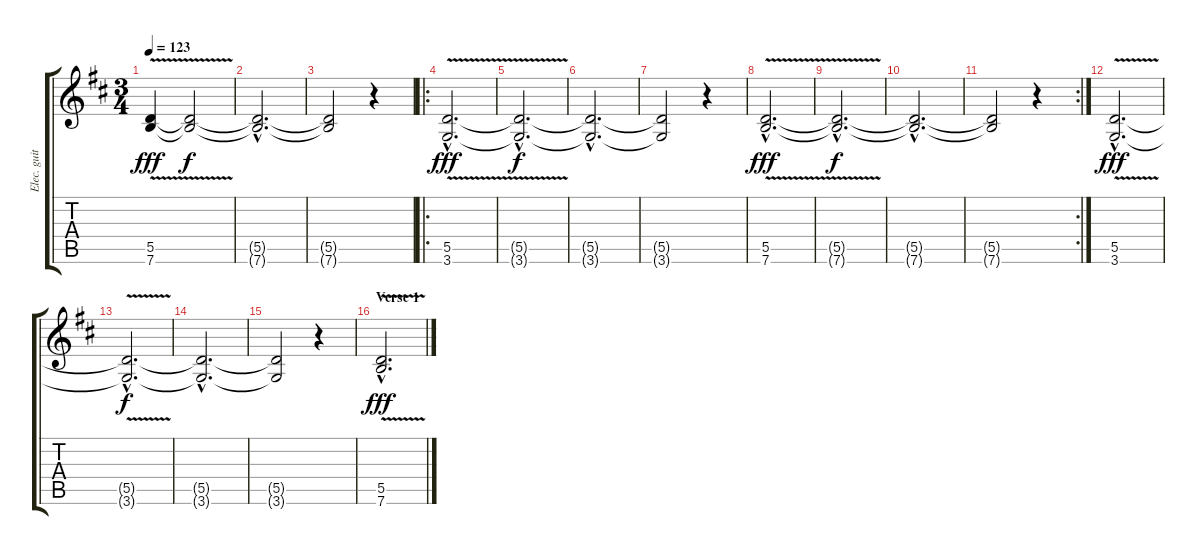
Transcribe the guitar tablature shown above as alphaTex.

\track ("Elec. guitar" "Elec. guit") {instrument distortionguitar}
\staff {score tabs}
\tuning (E4 B3 G3 D3 A2 E2) {hide}
\ts (3 4)
\tempo 123
\clef g2
\ks d
(5.5{v} 7.6).4{dy fff volume 3 instrument distortionguitar} (5.5{t} 7.6{t}).2{dy f volume 5} |
(5.5{hac t} 7.6{hac t}).2{d} |
(5.5{t} 7.6{t}).2 r.4{volume 9} |
\ro
(5.5{v hac} 3.6{hac}).2{d dy fff volume 4} |
(5.5{hac t} 3.6{hac t}).2{d dy f} |
(5.5{hac t} 3.6{hac t}).2{d} |
(5.5{t} 3.6{t}).2 r.4{volume 9} |
\section ("" "")
(5.5{v hac} 7.6{hac}).2{d dy fff volume 4} |
(5.5{hac t} 7.6{hac t}).2{d dy f} |
(5.5{hac t} 7.6{hac t}).2{d} |
\rc 2
(5.5{t} 7.6{t}).2 r.4{volume 9} |
(5.5{v hac} 3.6{hac}).2{d dy fff volume 4} |
(5.5{hac t} 3.6{hac t}).2{d dy f} |
(5.5{hac t} 3.6{hac t}).2{d} |
(5.5{t} 3.6{t}).2 r.4{volume 9} |
\section ("" "Verse 1")
(5.5{v hac} 7.6{hac}).2{d dy fff volume 4}
